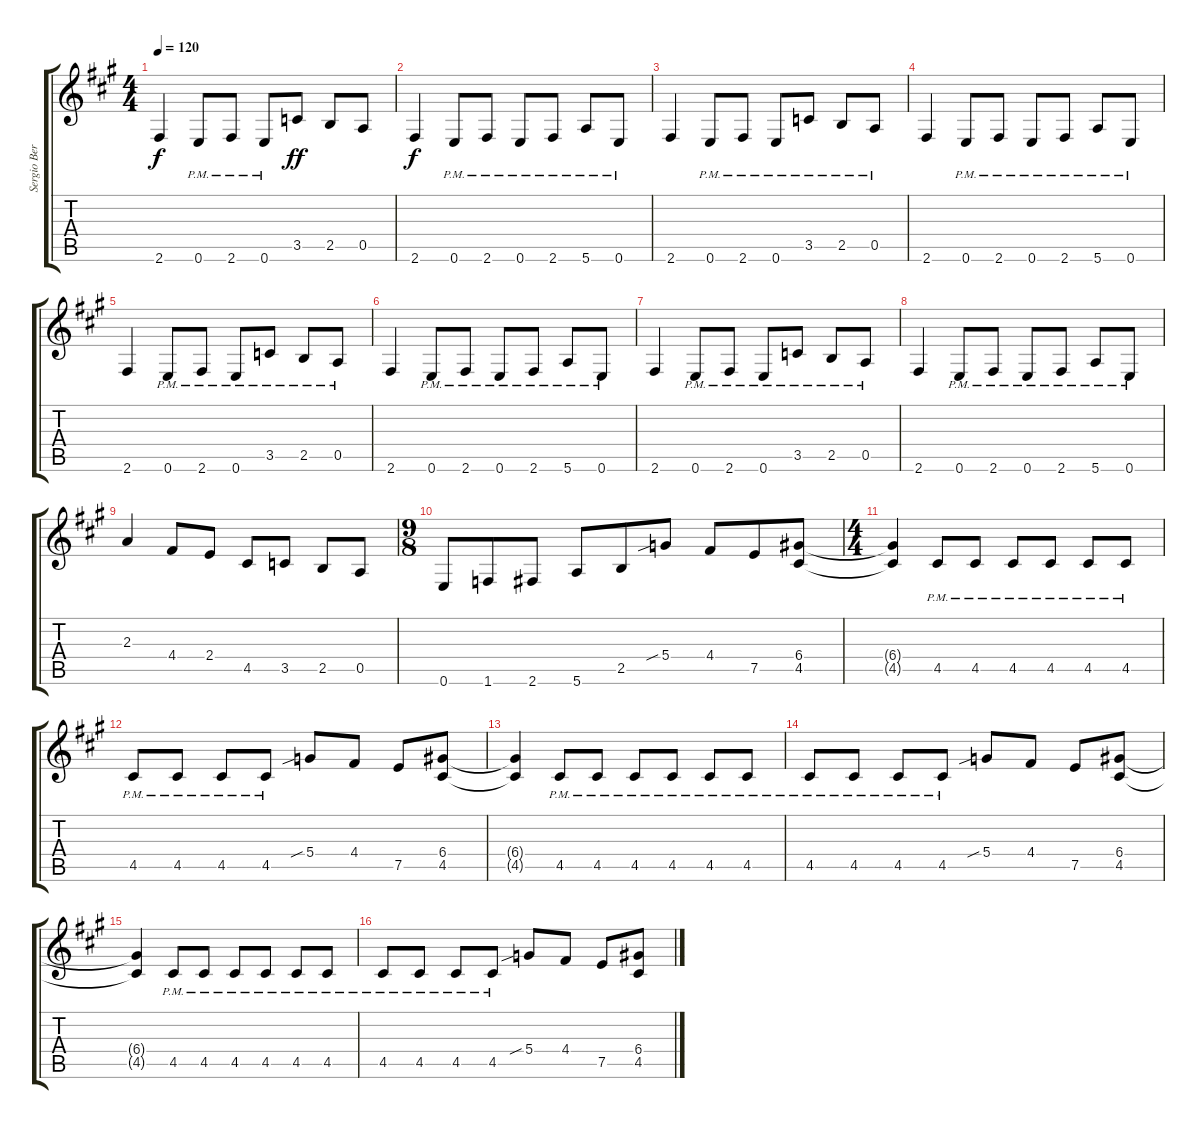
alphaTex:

\track ("Sergio Berdichevsky" "Sergio Ber") {instrument distortionguitar}
\staff {score tabs}
\tuning (E4 B3 G3 D3 A2 E2) {hide}
\ts (4 4)
\tempo 120
\clef g2
\ks a
2.6.4{dy f volume 15 balance 8} 0.6{pm}.8 2.6{pm}.8 0.6{pm}.8 3.5.8{dy ff} 2.5.8 0.5.8 |
2.6.4{dy f} 0.6{pm}.8 2.6{pm}.8 0.6{pm}.8 2.6{pm}.8 5.6{pm}.8 0.6{pm}.8 |
2.6.4 0.6{pm}.8 2.6{pm}.8 0.6{pm}.8 3.5{pm}.8 2.5{pm}.8 0.5{pm}.8 |
2.6.4 0.6{pm}.8 2.6{pm}.8 0.6{pm}.8 2.6{pm}.8 5.6{pm}.8 0.6{pm}.8 |
2.6.4 0.6{pm}.8 2.6{pm}.8 0.6{pm}.8 3.5{pm}.8 2.5{pm}.8 0.5{pm}.8 |
2.6.4 0.6{pm}.8 2.6{pm}.8 0.6{pm}.8 2.6{pm}.8 5.6{pm}.8 0.6{pm}.8 |
2.6.4 0.6{pm}.8 2.6{pm}.8 0.6{pm}.8 3.5{pm}.8 2.5{pm}.8 0.5{pm}.8 |
2.6.4 0.6{pm}.8 2.6{pm}.8 0.6{pm}.8 2.6{pm}.8 5.6{pm}.8 0.6{pm}.8 |
2.3.4 4.4.8 2.4.8 4.5.8 3.5.8 2.5.8 0.5.8 |
\ts (9 8)
0.6.8 1.6.8 2.6.8 5.6.8 2.5.8 5.4{sib}.8 4.4.8 7.5.8 (6.4 4.5).8 |
\ts (4 4)
(6.4{t} 4.5{t}).4 4.5{pm}.8 4.5{pm}.8 4.5{pm}.8 4.5{pm}.8 4.5{pm}.8 4.5{pm}.8 |
4.5{pm}.8 4.5{pm}.8 4.5{pm}.8 4.5{pm}.8 5.4{sib}.8 4.4.8 7.5.8 (6.4 4.5).8 |
(6.4{t} 4.5{t}).4 4.5{pm}.8 4.5{pm}.8 4.5{pm}.8 4.5{pm}.8 4.5{pm}.8 4.5{pm}.8 |
4.5{pm}.8 4.5{pm}.8 4.5{pm}.8 4.5{pm}.8 5.4{sib}.8 4.4.8 7.5.8 (6.4 4.5).8 |
(6.4{t} 4.5{t}).4 4.5{pm}.8 4.5{pm}.8 4.5{pm}.8 4.5{pm}.8 4.5{pm}.8 4.5{pm}.8 |
4.5{pm}.8 4.5{pm}.8 4.5{pm}.8 4.5{pm}.8 5.4{sib}.8 4.4.8 7.5.8 (6.4 4.5).8
